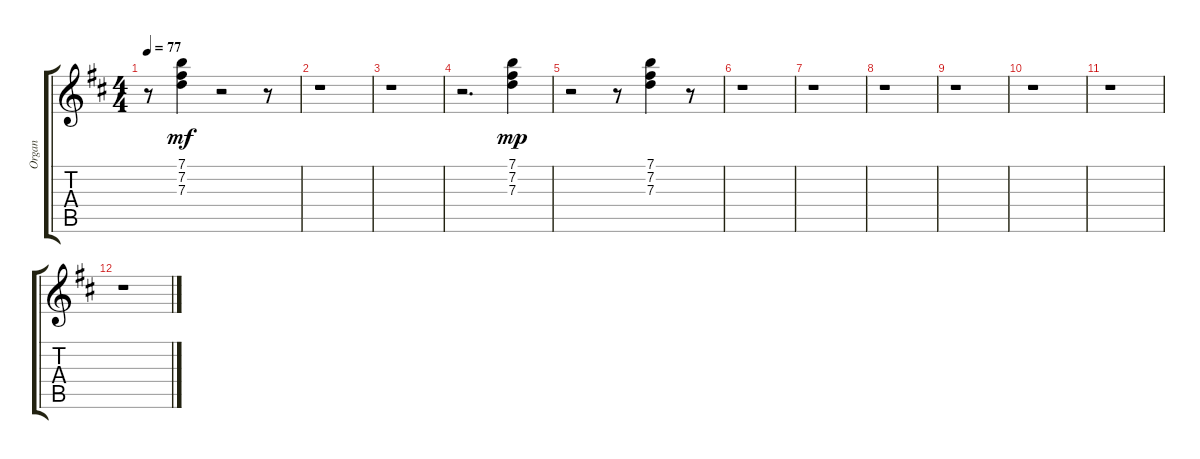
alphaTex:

\track ("Organ" "Organ") {instrument acousticguitarsteel}
\staff {score tabs}
\tuning (E4 B3 G3 D3 A2 E2) {hide}
\ts (4 4)
\tempo 77
\clef g2
\ks d
r.8{dy mp} (7.1 7.2 7.3).4{dy mf} r.2 r.8 |
r.1 |
r.1 |
r.2{d} (7.1 7.2 7.3).4{dy mp} |
r.2 r.8 (7.1 7.2 7.3).4 r.8 |
r.1 |
r.1 |
r.1 |
r.1 |
r.1 |
r.1 |
r.1
